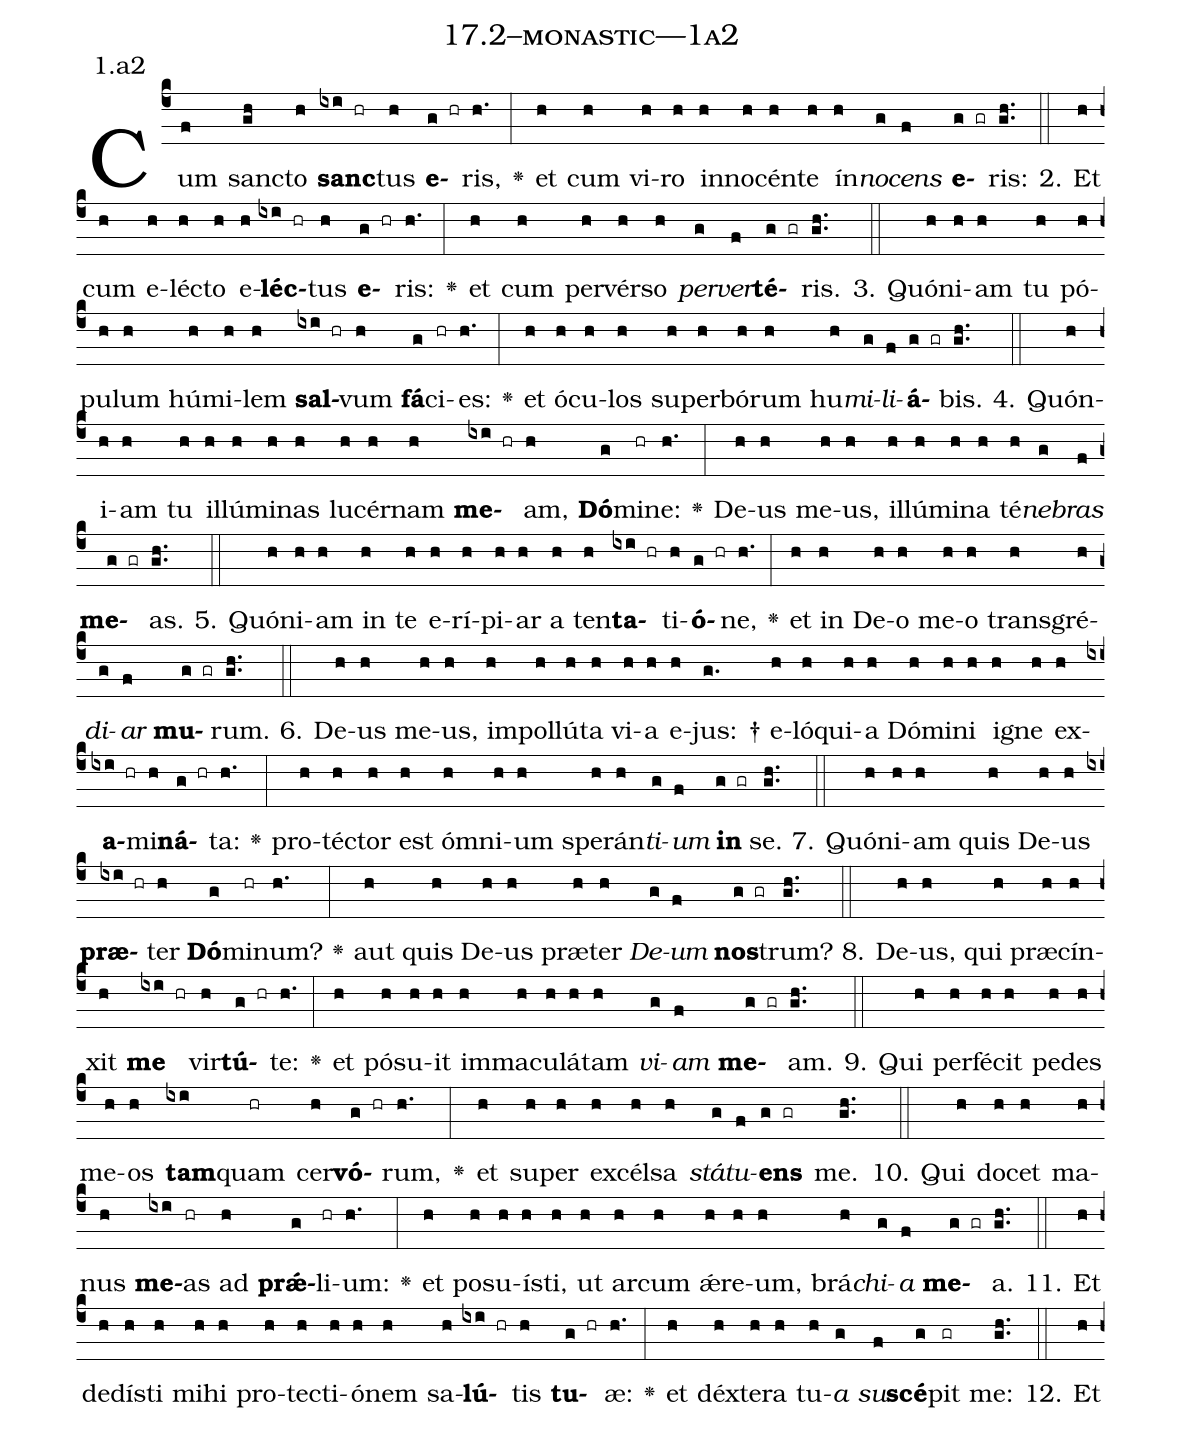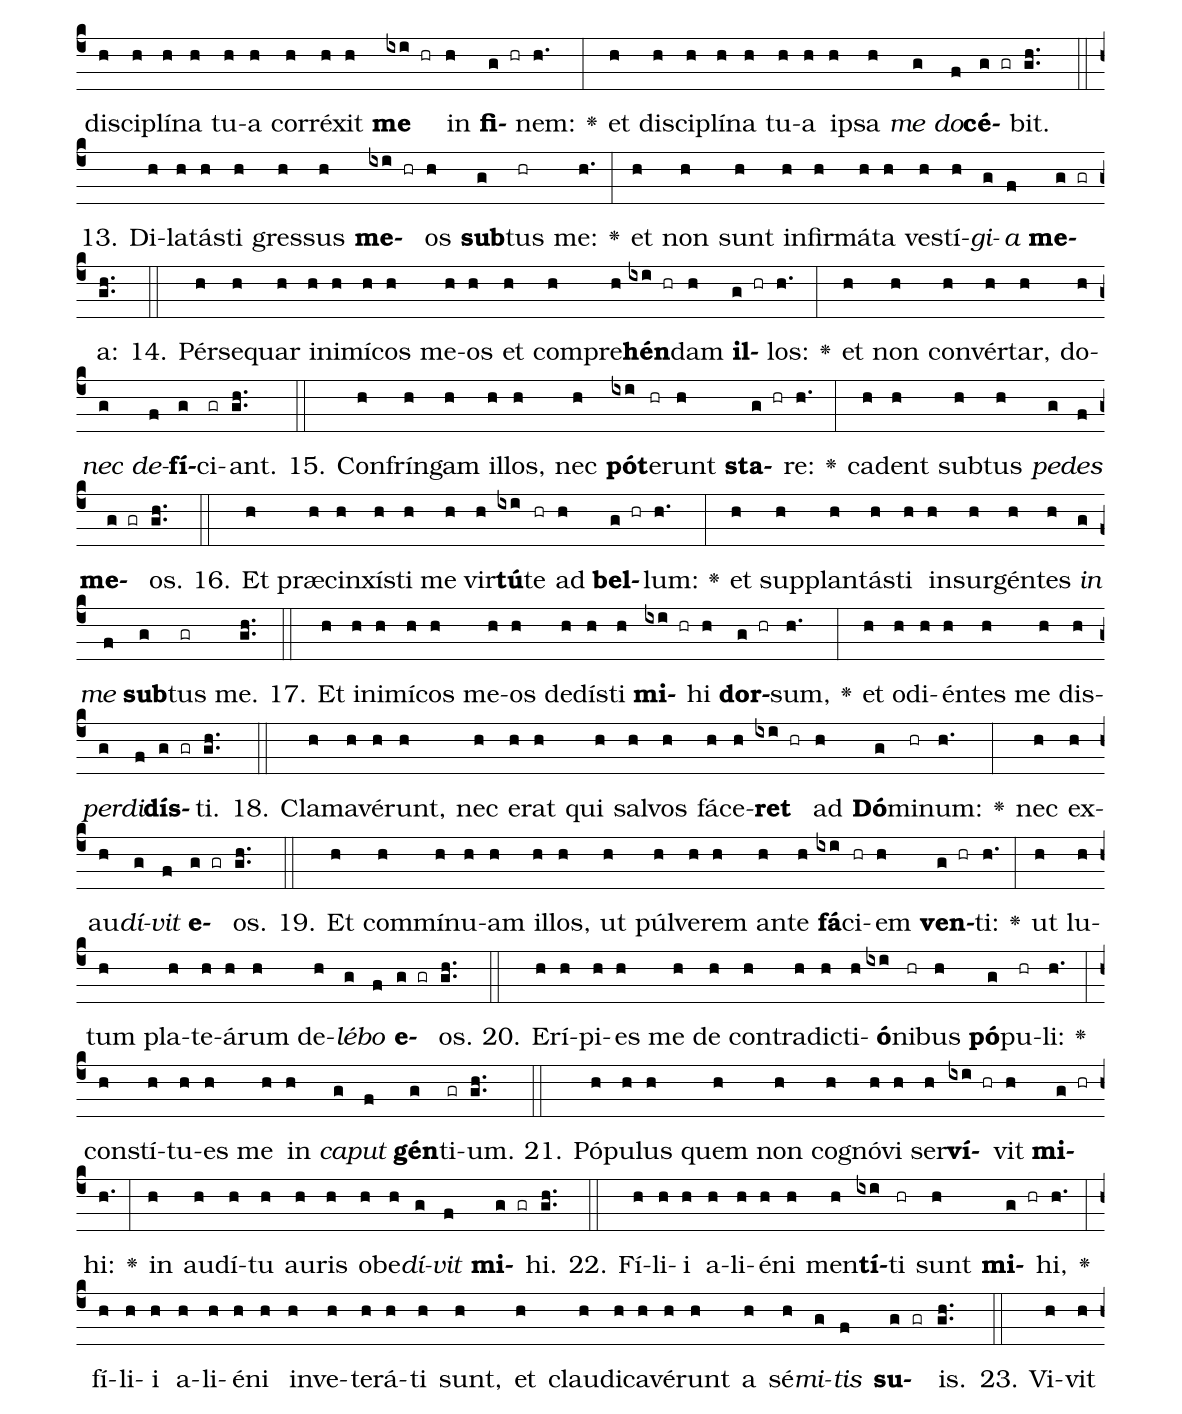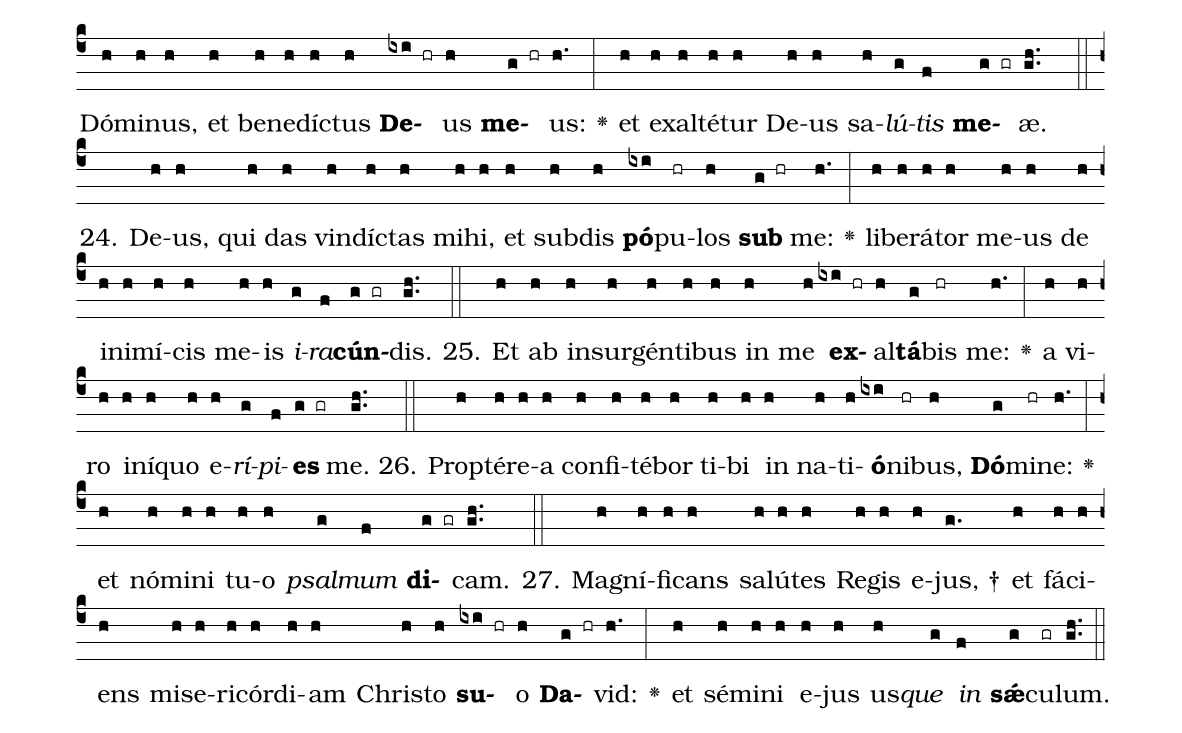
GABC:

name: 17.2--monastic---1a2;
annotation: 1.a2;
%%
(c4)Cum(f) sanc(gh)to(h) <b>sanc</b>(ixi hr)tus(h) <b>e</b>(g hr)ris,(h.) <v>\greheightstar</v>(:) et(h) cum(h) vi(h)ro(h) in(h)no(h)cén(h)te(h) ín(h)<i>no</i>(g)<i>cens</i>(f) <b>e</b>(g gr)ris:(gh..) (::)
2. Et(h) cum(h) e(h)léc(h)to(h) e(h)<b>léc</b>(ixi hr)tus(h) <b>e</b>(g hr)ris:(h.) <v>\greheightstar</v>(:) et(h) cum(h) per(h)vér(h)so(h) <i>per</i>(g)<i>ver</i>(f)<b>té</b>(g gr)ris.(gh..) (::)
3. Quón(h)i(h)am(h) tu(h) pó(h)pu(h)lum(h) hú(h)mi(h)lem(h) <b>sal</b>(ixi hr)vum(h) <b>fá</b>(g)ci(hr)es:(h.) <v>\greheightstar</v>(:) et(h) ó(h)cu(h)los(h) su(h)per(h)bó(h)rum(h) hu(h)<i>mi</i>(g)<i>li</i>(f)<b>á</b>(g gr)bis.(gh..) (::)
4. Quón(h)i(h)am(h) tu(h) il(h)lú(h)mi(h)nas(h) lu(h)cér(h)nam(h) <b>me</b>(ixi hr)am,(h) <b>Dó</b>(g)mi(hr)ne:(h.) <v>\greheightstar</v>(:) De(h)us(h) me(h)us,(h) il(h)lú(h)mi(h)na(h) té(h)<i>ne</i>(g)<i>bras</i>(f) <b>me</b>(g gr)as.(gh..) (::)
5. Quón(h)i(h)am(h) in(h) te(h) e(h)rí(h)pi(h)ar(h) a(h) ten(h)<b>ta</b>(ixi hr)ti(h)<b>ó</b>(g hr)ne,(h.) <v>\greheightstar</v>(:) et(h) in(h) De(h)o(h) me(h)o(h) trans(h)gré(h)<i>di</i>(g)<i>ar</i>(f) <b>mu</b>(g gr)rum.(gh..) (::)
6. De(h)us(h) me(h)us,(h) im(h)pol(h)lú(h)ta(h) vi(h)a(h) e(h)jus: †(g.) e(h)ló(h)qui(h)a(h) Dó(h)mi(h)ni(h) i(h)gne(h) ex(h)<b>a</b>(ixi hr)mi(h)<b>ná</b>(g hr)ta:(h.) <v>\greheightstar</v>(:) pro(h)téc(h)tor(h) est(h) óm(h)ni(h)um(h) spe(h)rán(h)<i>ti</i>(g)<i>um</i>(f) <b>in</b>(g gr) se.(gh..) (::)
7. Quón(h)i(h)am(h) quis(h) De(h)us(h) <b>præ</b>(ixi hr)ter(h) <b>Dó</b>(g)mi(hr)num?(h.) <v>\greheightstar</v>(:) aut(h) quis(h) De(h)us(h) præ(h)ter(h) <i>De</i>(g)<i>um</i>(f) <b>nos</b>(g gr)trum?(gh..) (::)
8. De(h)us,(h) qui(h) præ(h)cín(h)xit(h) <b>me</b>(ixi hr) vir(h)<b>tú</b>(g hr)te:(h.) <v>\greheightstar</v>(:) et(h) pó(h)su(h)it(h) im(h)ma(h)cu(h)lá(h)tam(h) <i>vi</i>(g)<i>am</i>(f) <b>me</b>(g gr)am.(gh..) (::)
9. Qui(h) per(h)fé(h)cit(h) pe(h)des(h) me(h)os(h) <b>tam</b>(ixi)quam(hr) cer(h)<b>vó</b>(g hr)rum,(h.) <v>\greheightstar</v>(:) et(h) su(h)per(h) ex(h)cél(h)sa(h) <i>stá</i>(g)<i>tu</i>(f)<b>ens</b>(g gr) me.(gh..) (::)
10. Qui(h) do(h)cet(h) ma(h)nus(h) <b>me</b>(ixi)as(hr) ad(h) <b>prǽ</b>(g)li(hr)um:(h.) <v>\greheightstar</v>(:) et(h) po(h)su(h)ís(h)ti,(h) ut(h) ar(h)cum(h) ǽ(h)re(h)um,(h) brá(h)<i>chi</i>(g)<i>a</i>(f) <b>me</b>(g gr)a.(gh..) (::)
11. Et(h) de(h)dís(h)ti(h) mi(h)hi(h) pro(h)tec(h)ti(h)ó(h)nem(h) sa(h)<b>lú</b>(ixi hr)tis(h) <b>tu</b>(g hr)æ:(h.) <v>\greheightstar</v>(:) et(h) déx(h)te(h)ra(h) tu(h)<i>a</i>(g) <i>su</i>(f)<b>scé</b>(g)pit(gr) me:(gh..) (::)
12. Et(h) di(h)sci(h)plí(h)na(h) tu(h)a(h) cor(h)ré(h)xit(h) <b>me</b>(ixi hr) in(h) <b>fi</b>(g hr)nem:(h.) <v>\greheightstar</v>(:) et(h) di(h)sci(h)plí(h)na(h) tu(h)a(h) ip(h)sa(h) <i>me</i>(g) <i>do</i>(f)<b>cé</b>(g gr)bit.(gh..) (::)
13. Di(h)la(h)tás(h)ti(h) gres(h)sus(h) <b>me</b>(ixi hr)os(h) <b>sub</b>(g)tus(hr) me:(h.) <v>\greheightstar</v>(:) et(h) non(h) sunt(h) in(h)fir(h)má(h)ta(h) ves(h)tí(h)<i>gi</i>(g)<i>a</i>(f) <b>me</b>(g gr)a:(gh..) (::)
14. Pér(h)se(h)quar(h) in(h)i(h)mí(h)cos(h) me(h)os(h) et(h) com(h)pre(h)<b>hén</b>(ixi hr)dam(h) <b>il</b>(g hr)los:(h.) <v>\greheightstar</v>(:) et(h) non(h) con(h)vér(h)tar,(h) do(h)<i>nec</i>(g) <i>de</i>(f)<b>fí</b>(g)ci(gr)ant.(gh..) (::)
15. Con(h)frín(h)gam(h) il(h)los,(h) nec(h) <b>pót</b>(ixi)e(hr)runt(h) <b>sta</b>(g hr)re:(h.) <v>\greheightstar</v>(:) ca(h)dent(h) sub(h)tus(h) <i>pe</i>(g)<i>des</i>(f) <b>me</b>(g gr)os.(gh..) (::)
16. Et(h) præ(h)cin(h)xís(h)ti(h) me(h) vir(h)<b>tú</b>(ixi)te(hr) ad(h) <b>bel</b>(g hr)lum:(h.) <v>\greheightstar</v>(:) et(h) sup(h)plan(h)tás(h)ti(h) in(h)sur(h)gén(h)tes(h) <i>in</i>(g) <i>me</i>(f) <b>sub</b>(g)tus(gr) me.(gh..) (::)
17. Et(h) in(h)i(h)mí(h)cos(h) me(h)os(h) de(h)dís(h)ti(h) <b>mi</b>(ixi hr)hi(h) <b>dor</b>(g hr)sum,(h.) <v>\greheightstar</v>(:) et(h) o(h)di(h)én(h)tes(h) me(h) dis(h)<i>per</i>(g)<i>di</i>(f)<b>dís</b>(g gr)ti.(gh..) (::)
18. Cla(h)ma(h)vé(h)runt,(h) nec(h) e(h)rat(h) qui(h) sal(h)vos(h) fá(h)ce(h)<b>ret</b>(ixi hr) ad(h) <b>Dó</b>(g)mi(hr)num:(h.) <v>\greheightstar</v>(:) nec(h) ex(h)au(h)<i>dí</i>(g)<i>vit</i>(f) <b>e</b>(g gr)os.(gh..) (::)
19. Et(h) com(h)mí(h)nu(h)am(h) il(h)los,(h) ut(h) púl(h)ve(h)rem(h) an(h)te(h) <b>fá</b>(ixi)ci(hr)em(h) <b>ven</b>(g hr)ti:(h.) <v>\greheightstar</v>(:) ut(h) lu(h)tum(h) pla(h)te(h)á(h)rum(h) de(h)<i>lé</i>(g)<i>bo</i>(f) <b>e</b>(g gr)os.(gh..) (::)
20. E(h)rí(h)pi(h)es(h) me(h) de(h) con(h)tra(h)dic(h)ti(h)<b>ó</b>(ixi)ni(hr)bus(h) <b>pó</b>(g)pu(hr)li:(h.) <v>\greheightstar</v>(:) con(h)stí(h)tu(h)es(h) me(h) in(h) <i>ca</i>(g)<i>put</i>(f) <b>gén</b>(g)ti(gr)um.(gh..) (::)
21. Pó(h)pu(h)lus(h) quem(h) non(h) co(h)gnó(h)vi(h) ser(h)<b>ví</b>(ixi hr)vit(h) <b>mi</b>(g hr)hi:(h.) <v>\greheightstar</v>(:) in(h) au(h)dí(h)tu(h) au(h)ris(h) ob(h)e(h)<i>dí</i>(g)<i>vit</i>(f) <b>mi</b>(g gr)hi.(gh..) (::)
22. Fí(h)li(h)i(h) a(h)li(h)é(h)ni(h) men(h)<b>tí</b>(ixi)ti(hr) sunt(h) <b>mi</b>(g hr)hi,(h.) <v>\greheightstar</v>(:) fí(h)li(h)i(h) a(h)li(h)é(h)ni(h) in(h)ve(h)te(h)rá(h)ti(h) sunt,(h) et(h) clau(h)di(h)ca(h)vé(h)runt(h) a(h) sé(h)<i>mi</i>(g)<i>tis</i>(f) <b>su</b>(g gr)is.(gh..) (::)
23. Vi(h)vit(h) Dó(h)mi(h)nus,(h) et(h) be(h)ne(h)díc(h)tus(h) <b>De</b>(ixi hr)us(h) <b>me</b>(g hr)us:(h.) <v>\greheightstar</v>(:) et(h) ex(h)al(h)té(h)tur(h) De(h)us(h) sa(h)<i>lú</i>(g)<i>tis</i>(f) <b>me</b>(g gr)æ.(gh..) (::)
24. De(h)us,(h) qui(h) das(h) vin(h)díc(h)tas(h) mi(h)hi,(h) et(h) sub(h)dis(h) <b>pó</b>(ixi)pu(hr)los(h) <b>sub</b>(g hr) me:(h.) <v>\greheightstar</v>(:) li(h)be(h)rá(h)tor(h) me(h)us(h) de(h) in(h)i(h)mí(h)cis(h) me(h)is(h) <i>i</i>(g)<i>ra</i>(f)<b>cún</b>(g gr)dis.(gh..) (::)
25. Et(h) ab(h) in(h)sur(h)gén(h)ti(h)bus(h) in(h) me(h) <b>ex</b>(ixi hr)al(h)<b>tá</b>(g)bis(hr) me:(h.) <v>\greheightstar</v>(:) a(h) vi(h)ro(h) in(h)í(h)quo(h) e(h)<i>rí</i>(g)<i>pi</i>(f)<b>es</b>(g gr) me.(gh..) (::)
26. Prop(h)tér(h)e(h)a(h) con(h)fi(h)té(h)bor(h) ti(h)bi(h) in(h) na(h)ti(h)<b>ó</b>(ixi)ni(hr)bus,(h) <b>Dó</b>(g)mi(hr)ne:(h.) <v>\greheightstar</v>(:) et(h) nó(h)mi(h)ni(h) tu(h)o(h) <i>psal</i>(g)<i>mum</i>(f) <b>di</b>(g gr)cam.(gh..) (::)
27. Ma(h)gní(h)fi(h)cans(h) sa(h)lú(h)tes(h) Re(h)gis(h) e(h)jus, †(g.) et(h) fá(h)ci(h)ens(h) mi(h)se(h)ri(h)cór(h)di(h)am(h) Chris(h)to(h) <b>su</b>(ixi hr)o(h) <b>Da</b>(g hr)vid:(h.) <v>\greheightstar</v>(:) et(h) sé(h)mi(h)ni(h) e(h)jus(h) us(h)<i>que</i>(g) <i>in</i>(f) <b>sǽ</b>(g)cu(gr)lum.(gh..) (::)
